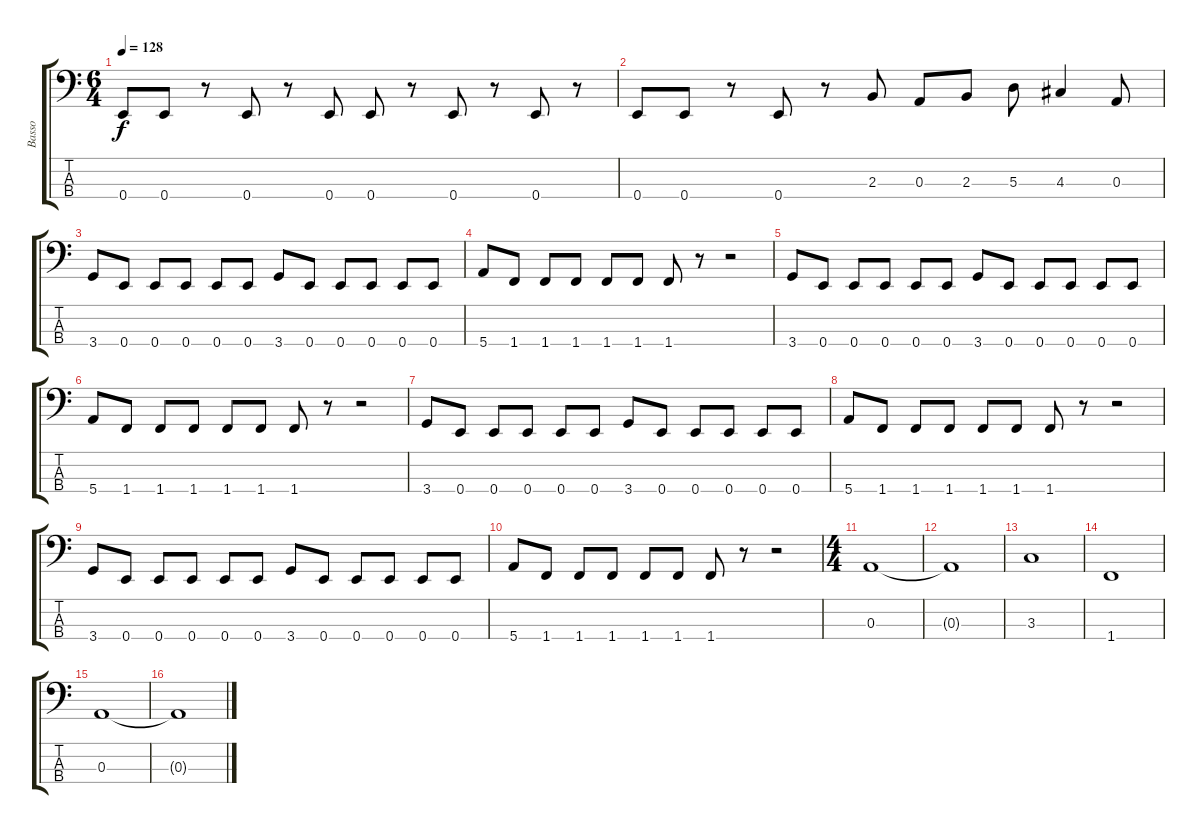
\track ("Basso" "Basso") {instrument electricbassfinger}
\staff {score tabs}
\tuning (G2 D2 A1 E1) {hide}
\ts (6 4)
\tempo 128
\clef f4
\ks aminor
0.4.8{dy f} 0.4.8 r.8 0.4.8 r.8 0.4.8 0.4.8 r.8 0.4.8 r.8 0.4.8 r.8 |
0.4.8 0.4.8 r.8 0.4.8 r.8 2.3.8 0.3.8 2.3.8 5.3.8 4.3.4 0.3.8 |
3.4.8 0.4.8 0.4.8 0.4.8 0.4.8 0.4.8 3.4.8 0.4.8 0.4.8 0.4.8 0.4.8 0.4.8 |
5.4.8 1.4.8 1.4.8 1.4.8 1.4.8 1.4.8 1.4.8 r.8 r.2 |
3.4.8 0.4.8 0.4.8 0.4.8 0.4.8 0.4.8 3.4.8 0.4.8 0.4.8 0.4.8 0.4.8 0.4.8 |
5.4.8 1.4.8 1.4.8 1.4.8 1.4.8 1.4.8 1.4.8 r.8 r.2 |
3.4.8 0.4.8 0.4.8 0.4.8 0.4.8 0.4.8 3.4.8 0.4.8 0.4.8 0.4.8 0.4.8 0.4.8 |
5.4.8 1.4.8 1.4.8 1.4.8 1.4.8 1.4.8 1.4.8 r.8 r.2 |
3.4.8 0.4.8 0.4.8 0.4.8 0.4.8 0.4.8 3.4.8 0.4.8 0.4.8 0.4.8 0.4.8 0.4.8 |
5.4.8 1.4.8 1.4.8 1.4.8 1.4.8 1.4.8 1.4.8 r.8 r.2 |
\ts (4 4)
0.3.1 |
0.3{t}.1 |
3.3.1 |
1.4.1 |
0.3.1 |
0.3{t}.1
